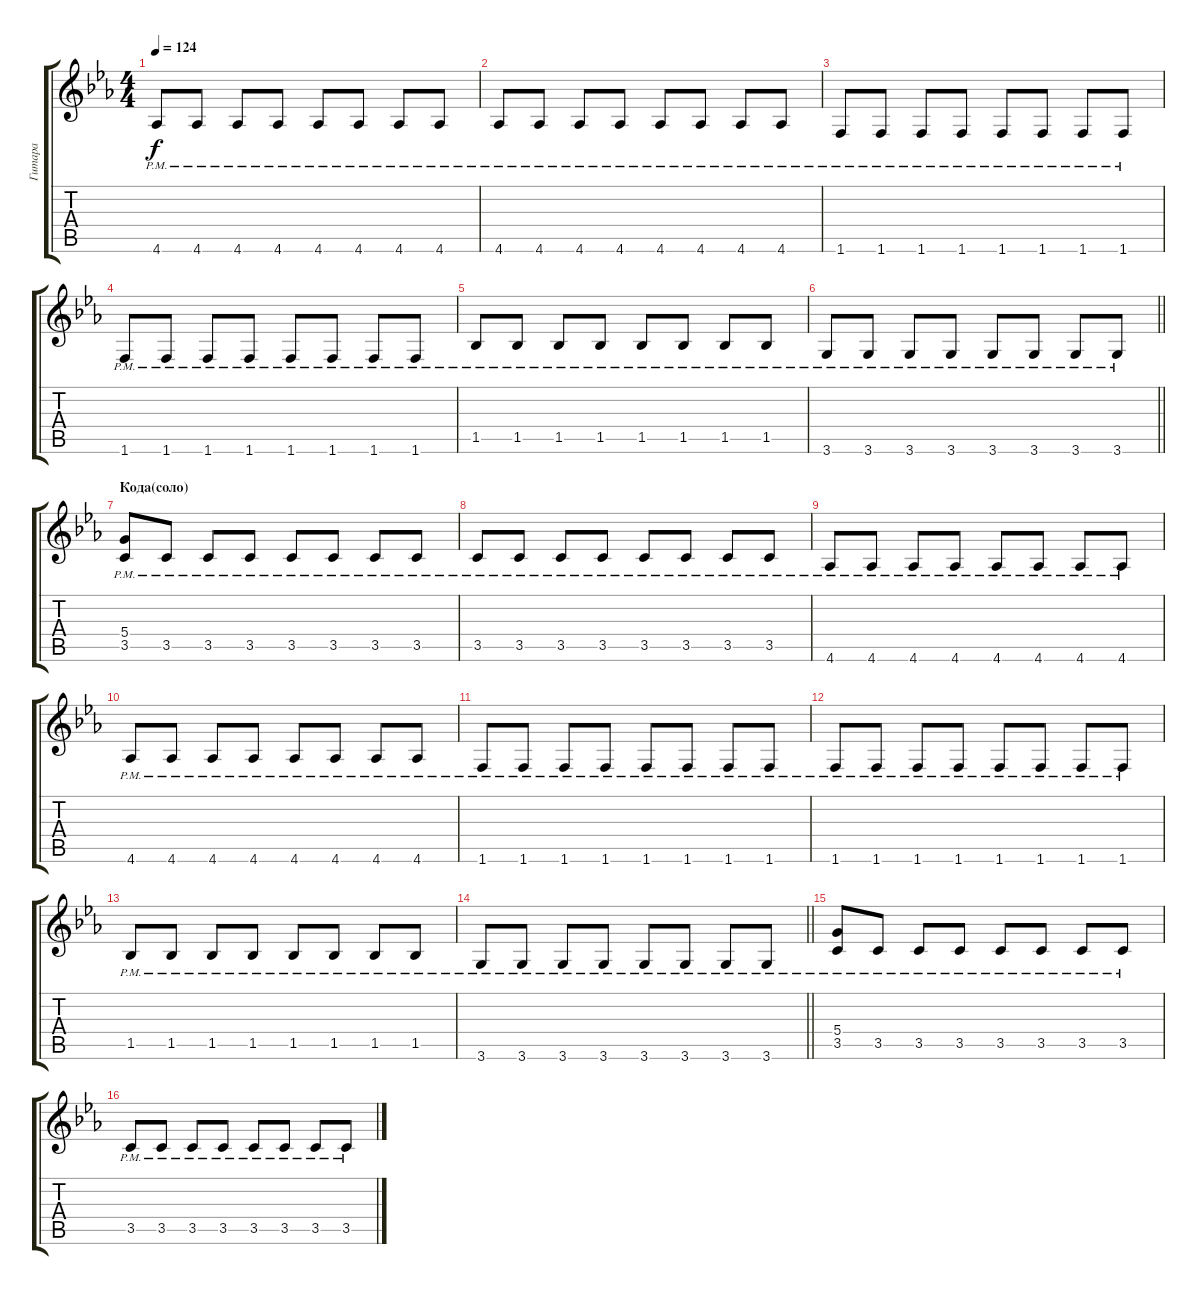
\track ("Гитара" "Гитара") {instrument overdrivenguitar}
\staff {score tabs}
\tuning (E4 B3 G3 D3 A2 E2) {hide}
\ts (4 4)
\tempo 124
\clef g2
\ks cminor
4.6{pm}.8{dy f} 4.6{pm}.8 4.6{pm}.8 4.6{pm}.8 4.6{pm}.8 4.6{pm}.8 4.6{pm}.8 4.6{pm}.8 |
4.6{pm}.8 4.6{pm}.8 4.6{pm}.8 4.6{pm}.8 4.6{pm}.8 4.6{pm}.8 4.6{pm}.8 4.6{pm}.8 |
1.6{pm}.8 1.6{pm}.8 1.6{pm}.8 1.6{pm}.8 1.6{pm}.8 1.6{pm}.8 1.6{pm}.8 1.6{pm}.8 |
1.6{pm}.8 1.6{pm}.8 1.6{pm}.8 1.6{pm}.8 1.6{pm}.8 1.6{pm}.8 1.6{pm}.8 1.6{pm}.8 |
1.5{pm}.8 1.5{pm}.8 1.5{pm}.8 1.5{pm}.8 1.5{pm}.8 1.5{pm}.8 1.5{pm}.8 1.5{pm}.8 |
\barLineRight lightlight
3.6{pm}.8 3.6{pm}.8 3.6{pm}.8 3.6{pm}.8 3.6{pm}.8 3.6{pm}.8 3.6{pm}.8 3.6{pm}.8 |
\section ("" "Кода(соло)")
(5.4 3.5{pm}).8{instrument distortionguitar} 3.5{pm}.8 3.5{pm}.8 3.5{pm}.8 3.5{pm}.8 3.5{pm}.8 3.5{pm}.8 3.5{pm}.8 |
3.5{pm}.8 3.5{pm}.8 3.5{pm}.8 3.5{pm}.8 3.5{pm}.8 3.5{pm}.8 3.5{pm}.8 3.5{pm}.8 |
4.6{pm}.8 4.6{pm}.8 4.6{pm}.8 4.6{pm}.8 4.6{pm}.8 4.6{pm}.8 4.6{pm}.8 4.6{pm}.8 |
4.6{pm}.8 4.6{pm}.8 4.6{pm}.8 4.6{pm}.8 4.6{pm}.8 4.6{pm}.8 4.6{pm}.8 4.6{pm}.8 |
1.6{pm}.8 1.6{pm}.8 1.6{pm}.8 1.6{pm}.8 1.6{pm}.8 1.6{pm}.8 1.6{pm}.8 1.6{pm}.8 |
1.6{pm}.8 1.6{pm}.8 1.6{pm}.8 1.6{pm}.8 1.6{pm}.8 1.6{pm}.8 1.6{pm}.8 1.6{pm}.8 |
1.5{pm}.8 1.5{pm}.8 1.5{pm}.8 1.5{pm}.8 1.5{pm}.8 1.5{pm}.8 1.5{pm}.8 1.5{pm}.8 |
\barLineRight lightlight
3.6{pm}.8 3.6{pm}.8 3.6{pm}.8 3.6{pm}.8 3.6{pm}.8 3.6{pm}.8 3.6{pm}.8 3.6{pm}.8 |
(5.4 3.5{pm}).8{instrument distortionguitar} 3.5{pm}.8 3.5{pm}.8 3.5{pm}.8 3.5{pm}.8 3.5{pm}.8 3.5{pm}.8 3.5{pm}.8 |
3.5{pm}.8 3.5{pm}.8 3.5{pm}.8 3.5{pm}.8 3.5{pm}.8 3.5{pm}.8 3.5{pm}.8 3.5{pm}.8
